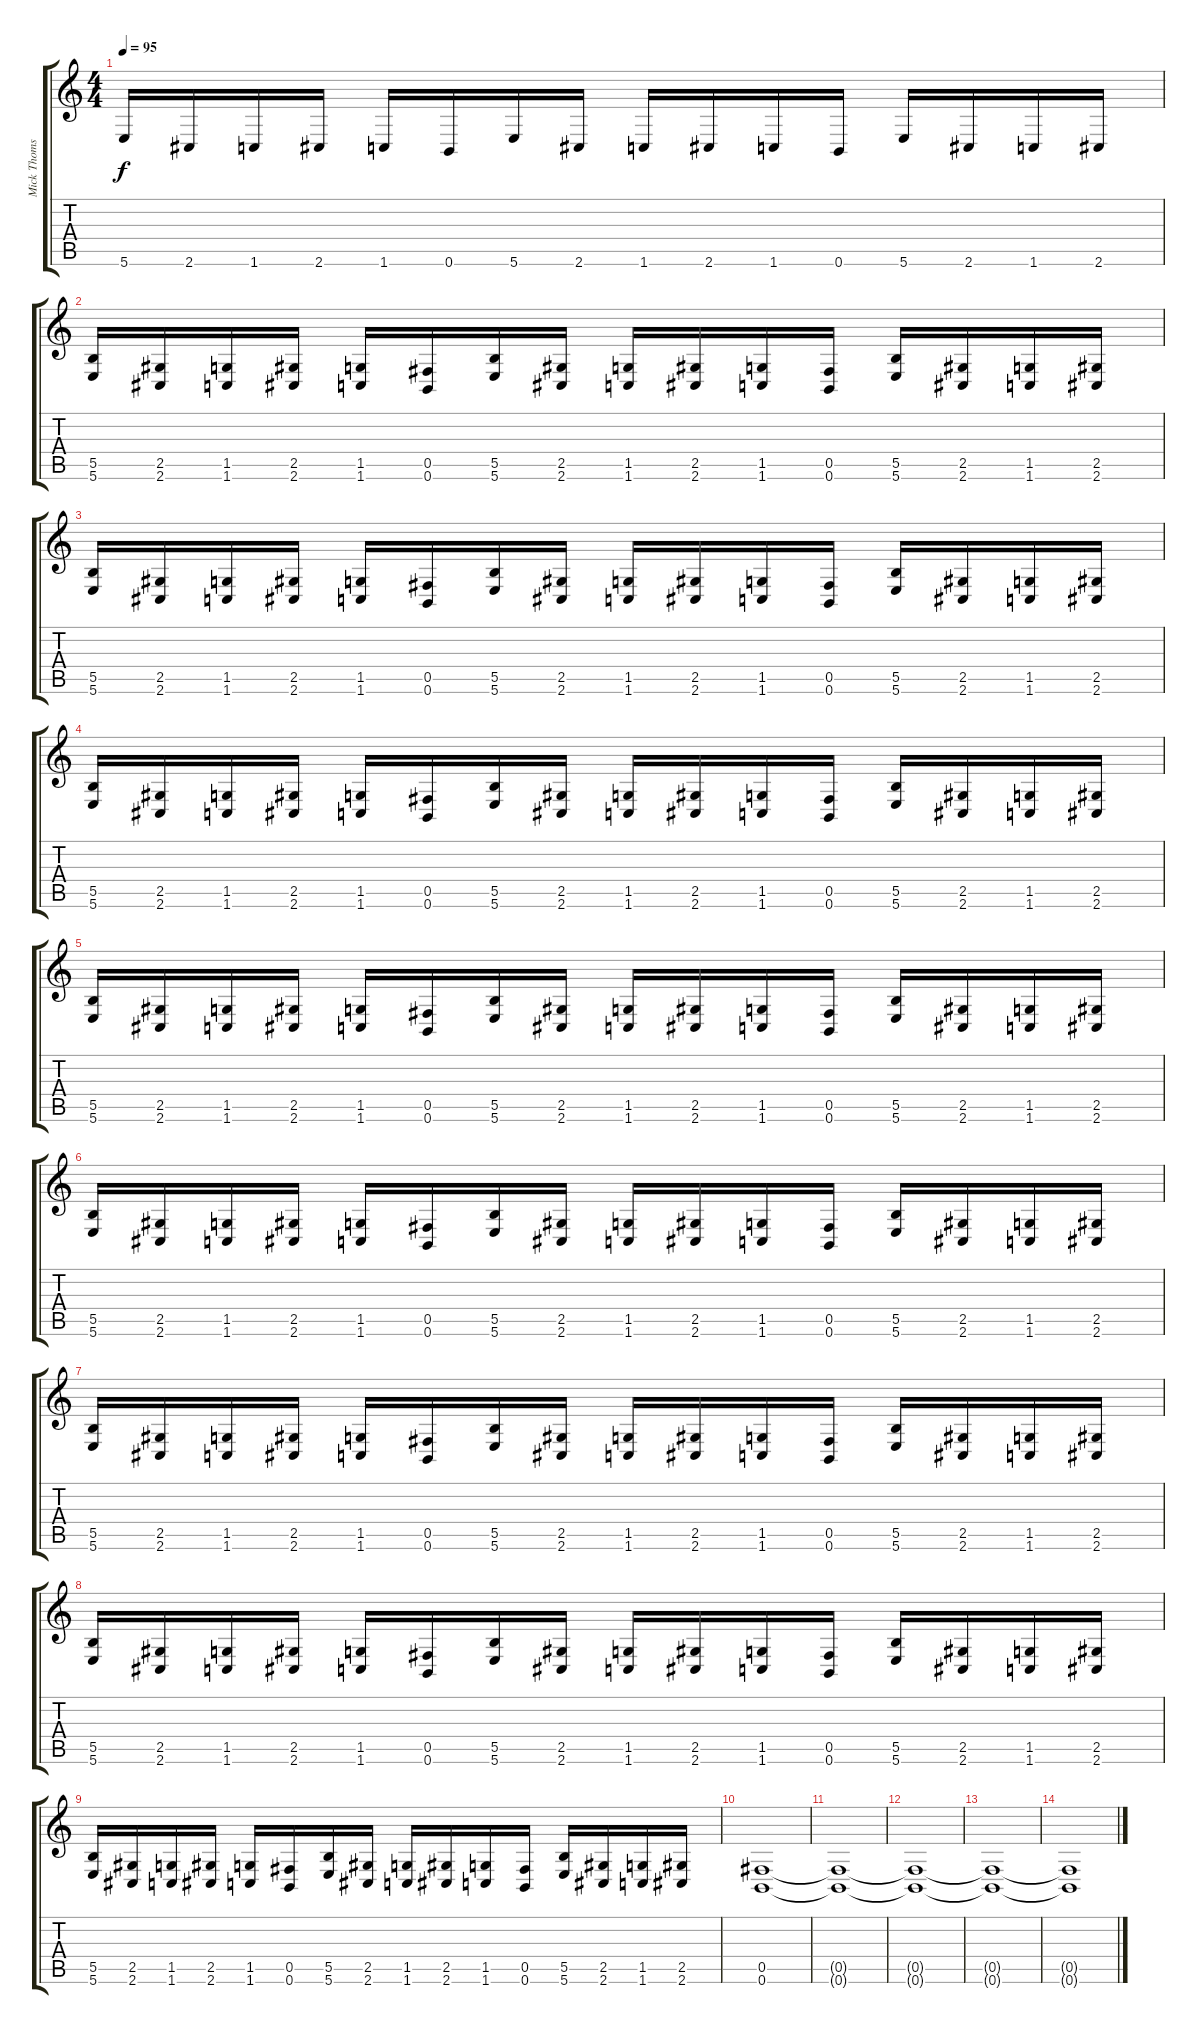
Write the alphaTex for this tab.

\track ("Mick Thomson" "Mick Thoms") {instrument distortionguitar}
\staff {score tabs}
\tuning (Db4 Ab3 E3 B2 Gb2 B1) {hide}
\ts (4 4)
\tempo 95
\clef g2
\ks c
5.6.16{dy f} 2.6.16 1.6.16 2.6.16 1.6.16 0.6.16 5.6.16 2.6.16 1.6.16 2.6.16 1.6.16 0.6.16 5.6.16 2.6.16 1.6.16 2.6.16 |
(5.5 5.6).16 (2.5 2.6).16 (1.5 1.6).16 (2.5 2.6).16 (1.5 1.6).16 (0.5 0.6).16 (5.5 5.6).16 (2.5 2.6).16 (1.5 1.6).16 (2.5 2.6).16 (1.5 1.6).16 (0.5 0.6).16 (5.5 5.6).16 (2.5 2.6).16 (1.5 1.6).16 (2.5 2.6).16 |
(5.5 5.6).16 (2.5 2.6).16 (1.5 1.6).16 (2.5 2.6).16 (1.5 1.6).16 (0.5 0.6).16 (5.5 5.6).16 (2.5 2.6).16 (1.5 1.6).16 (2.5 2.6).16 (1.5 1.6).16 (0.5 0.6).16 (5.5 5.6).16 (2.5 2.6).16 (1.5 1.6).16 (2.5 2.6).16 |
(5.5 5.6).16 (2.5 2.6).16 (1.5 1.6).16 (2.5 2.6).16 (1.5 1.6).16 (0.5 0.6).16 (5.5 5.6).16 (2.5 2.6).16 (1.5 1.6).16 (2.5 2.6).16 (1.5 1.6).16 (0.5 0.6).16 (5.5 5.6).16 (2.5 2.6).16 (1.5 1.6).16 (2.5 2.6).16 |
(5.5 5.6).16 (2.5 2.6).16 (1.5 1.6).16 (2.5 2.6).16 (1.5 1.6).16 (0.5 0.6).16 (5.5 5.6).16 (2.5 2.6).16 (1.5 1.6).16 (2.5 2.6).16 (1.5 1.6).16 (0.5 0.6).16 (5.5 5.6).16 (2.5 2.6).16 (1.5 1.6).16 (2.5 2.6).16 |
(5.5 5.6).16 (2.5 2.6).16 (1.5 1.6).16 (2.5 2.6).16 (1.5 1.6).16 (0.5 0.6).16 (5.5 5.6).16 (2.5 2.6).16 (1.5 1.6).16 (2.5 2.6).16 (1.5 1.6).16 (0.5 0.6).16 (5.5 5.6).16 (2.5 2.6).16 (1.5 1.6).16 (2.5 2.6).16 |
(5.5 5.6).16 (2.5 2.6).16 (1.5 1.6).16 (2.5 2.6).16 (1.5 1.6).16 (0.5 0.6).16 (5.5 5.6).16 (2.5 2.6).16 (1.5 1.6).16 (2.5 2.6).16 (1.5 1.6).16 (0.5 0.6).16 (5.5 5.6).16 (2.5 2.6).16 (1.5 1.6).16 (2.5 2.6).16 |
(5.5 5.6).16 (2.5 2.6).16 (1.5 1.6).16 (2.5 2.6).16 (1.5 1.6).16 (0.5 0.6).16 (5.5 5.6).16 (2.5 2.6).16 (1.5 1.6).16 (2.5 2.6).16 (1.5 1.6).16 (0.5 0.6).16 (5.5 5.6).16 (2.5 2.6).16 (1.5 1.6).16 (2.5 2.6).16 |
(5.5 5.6).16 (2.5 2.6).16 (1.5 1.6).16 (2.5 2.6).16 (1.5 1.6).16 (0.5 0.6).16 (5.5 5.6).16 (2.5 2.6).16 (1.5 1.6).16 (2.5 2.6).16 (1.5 1.6).16 (0.5 0.6).16 (5.5 5.6).16 (2.5 2.6).16 (1.5 1.6).16 (2.5 2.6).16 |
(0.5 0.6).1 |
(0.5{t} 0.6{t}).1 |
(0.5{t} 0.6{t}).1 |
(0.5{t} 0.6{t}).1 |
(0.5{t} 0.6{t}).1
